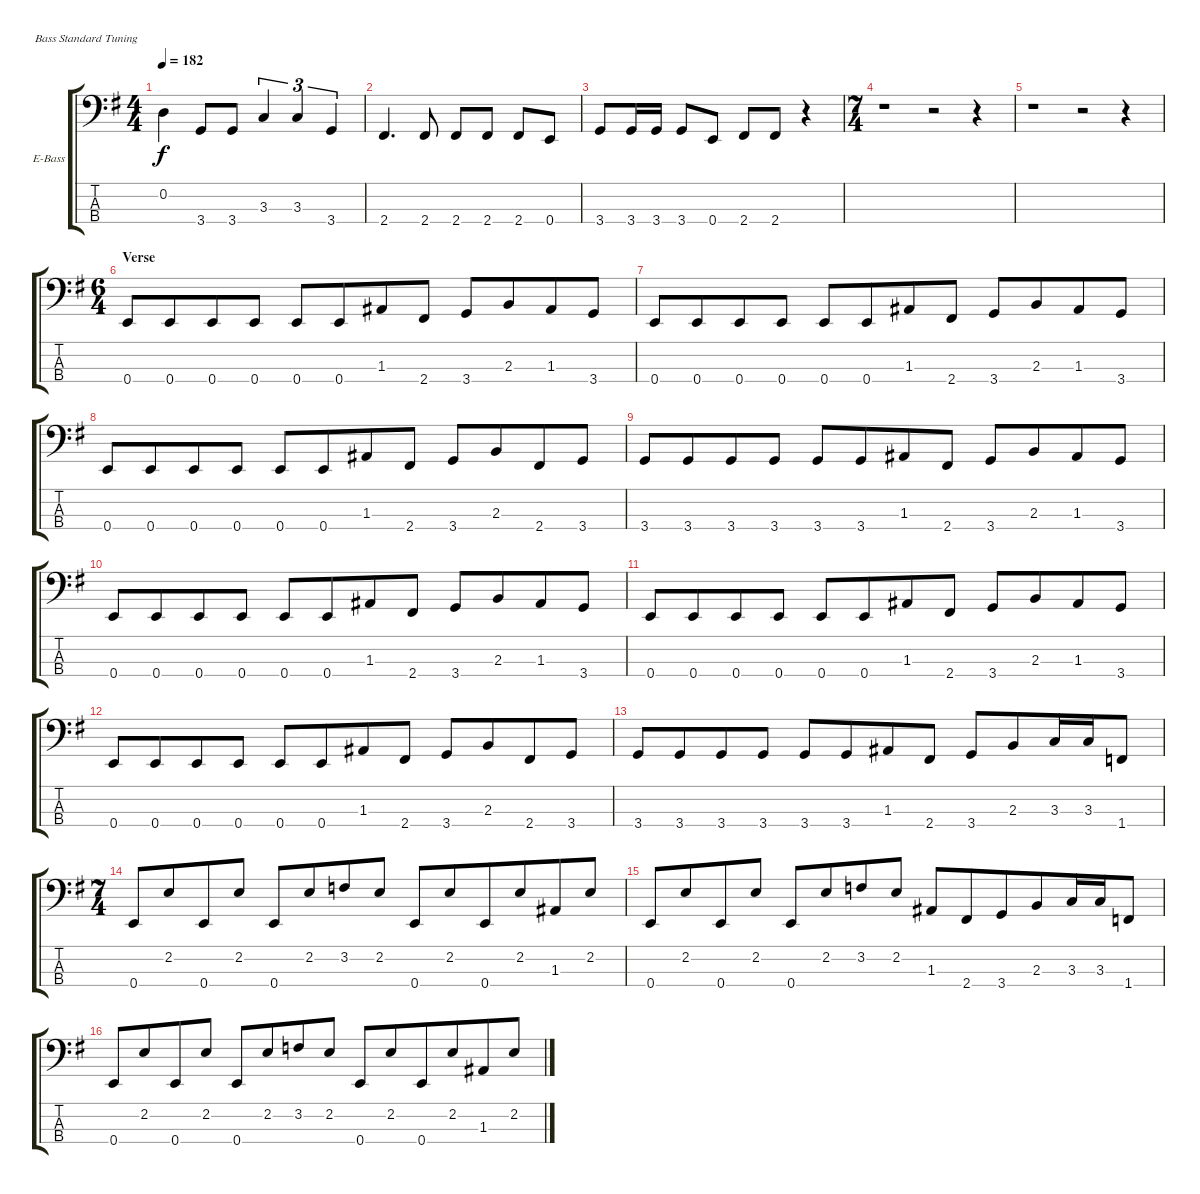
\bracketExtendMode groupsimilarinstruments
\firstSystemTrackNameOrientation horizontal
\otherSystemsTrackNameOrientation horizontal
\track ("Bass" "E-Bass") {instrument electricbasspick}
\staff {score tabs}
\tuning (G2 D2 A1 E1)
\ts (4 4)
\tempo 182
\clef f4
\scale
1.05549
\ks g
0.2.4{dy f} 3.4.8 3.4.8 3.3.4{tu (3 2)} 3.3.4{tu (3 2)} 3.4.4{tu (3 2)} |
\scale
0.944515 2.4.4{d} 2.4.8 2.4.8 2.4.8 2.4.8 0.4.8 |
\scale
1.05549 3.4.8 3.4.16 3.4.16 3.4.8 0.4.8 2.4.8 2.4.8 r.4 |
\ts (7 4)
\beaming (8 4 4 6)
\scale
0.944515 r.1 r.2 r.4 |
\scale
1.05549 r.1 r.2 r.4 |
\ts (6 4)
\beaming (8 4 4 6)
\section ("" "Verse")
\scale
0.944515 0.4.8 0.4.8 0.4.8 0.4.8 0.4.8 0.4.8 1.3.8 2.4.8 3.4.8 2.3.8 1.3.8 3.4.8 |
\scale
1.05549 0.4.8 0.4.8 0.4.8 0.4.8 0.4.8 0.4.8 1.3.8 2.4.8 3.4.8 2.3.8 1.3.8 3.4.8 |
\scale
0.944515 0.4.8 0.4.8 0.4.8 0.4.8 0.4.8 0.4.8 1.3.8 2.4.8 3.4.8 2.3.8 2.4.8 3.4.8 |
\scale
1.05549 3.4.8 3.4.8 3.4.8 3.4.8 3.4.8 3.4.8 1.3.8 2.4.8 3.4.8 2.3.8 1.3.8 3.4.8 |
\scale
0.944515 0.4.8 0.4.8 0.4.8 0.4.8 0.4.8 0.4.8 1.3.8 2.4.8 3.4.8 2.3.8 1.3.8 3.4.8 |
\scale
1.05549 0.4.8 0.4.8 0.4.8 0.4.8 0.4.8 0.4.8 1.3.8 2.4.8 3.4.8 2.3.8 1.3.8 3.4.8 |
\scale
0.944515 0.4.8 0.4.8 0.4.8 0.4.8 0.4.8 0.4.8 1.3.8 2.4.8 3.4.8 2.3.8 2.4.8 3.4.8 |
\scale
1.05549 3.4.8 3.4.8 3.4.8 3.4.8 3.4.8 3.4.8 1.3.8 2.4.8 3.4.8 2.3.8 3.3.16 3.3.16 1.4.8 |
\ts (7 4)
\beaming (8 4 4 6)
\scale
0.944515 0.4.8 2.2.8 0.4.8 2.2.8 0.4.8 2.2.8 3.2.8 2.2.8 0.4.8 2.2.8 0.4.8 2.2.8 1.3.8 2.2.8 |
\scale
1.05549 0.4.8 2.2.8 0.4.8 2.2.8 0.4.8 2.2.8 3.2.8 2.2.8 1.3.8 2.4.8 3.4.8 2.3.8 3.3.16 3.3.16 1.4.8 |
\scale
0.944515 0.4.8 2.2.8 0.4.8 2.2.8 0.4.8 2.2.8 3.2.8 2.2.8 0.4.8 2.2.8 0.4.8 2.2.8 1.3.8 2.2.8
